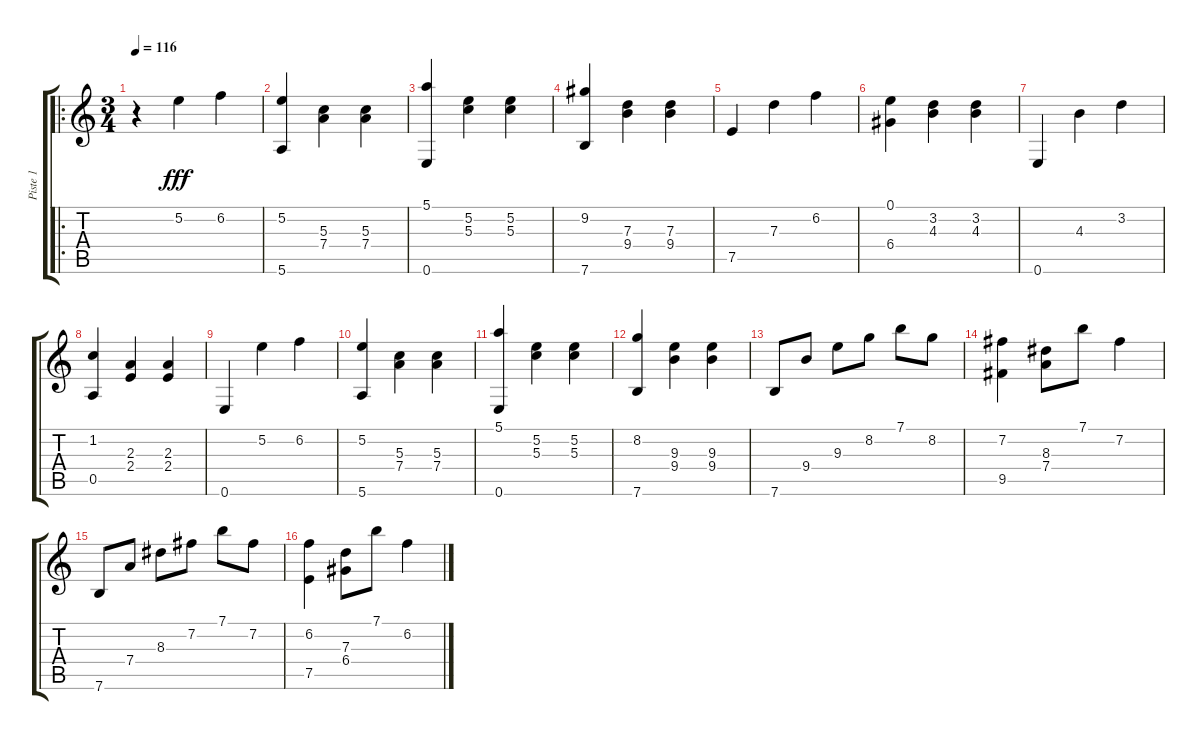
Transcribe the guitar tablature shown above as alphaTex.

\track ("Piste 1" "Piste 1") {instrument acousticguitarnylon}
\staff {score tabs}
\tuning (E4 B3 G3 D3 A2 E2) {hide}
\ro
\ts (3 4)
\tempo 116
\clef g2
\ks c
r.4{dy fff instrument acousticguitarnylon} 5.2.4 6.2.4 |
(5.2 5.6).4 (5.3 7.4).4 (5.3 7.4).4 |
(5.1 0.6).4 (5.2 5.3).4 (5.2 5.3).4 |
(9.2 7.6).4 (7.3 9.4).4 (7.3 9.4).4 |
7.5.4 7.3.4 6.2.4 |
(0.1 6.4).4 (3.2 4.3).4 (3.2 4.3).4 |
0.6.4 4.3.4 3.2.4 |
(1.2 0.5).4 (2.3 2.4).4 (2.3 2.4).4 |
0.6.4 5.2.4 6.2.4 |
(5.2 5.6).4 (5.3 7.4).4 (5.3 7.4).4 |
(5.1 0.6).4 (5.2 5.3).4 (5.2 5.3).4 |
(8.2 7.6).4 (9.3 9.4).4 (9.3 9.4).4 |
7.6.8 9.4.8 9.3.8 8.2.8 7.1.8 8.2.8 |
(7.2 9.5).4 (8.3 7.4).8 7.1.8 7.2.4 |
7.6.8 7.4.8 8.3.8 7.2.8 7.1.8 7.2.8 |
(6.2 7.5).4 (7.3 6.4).8 7.1.8 6.2.4
